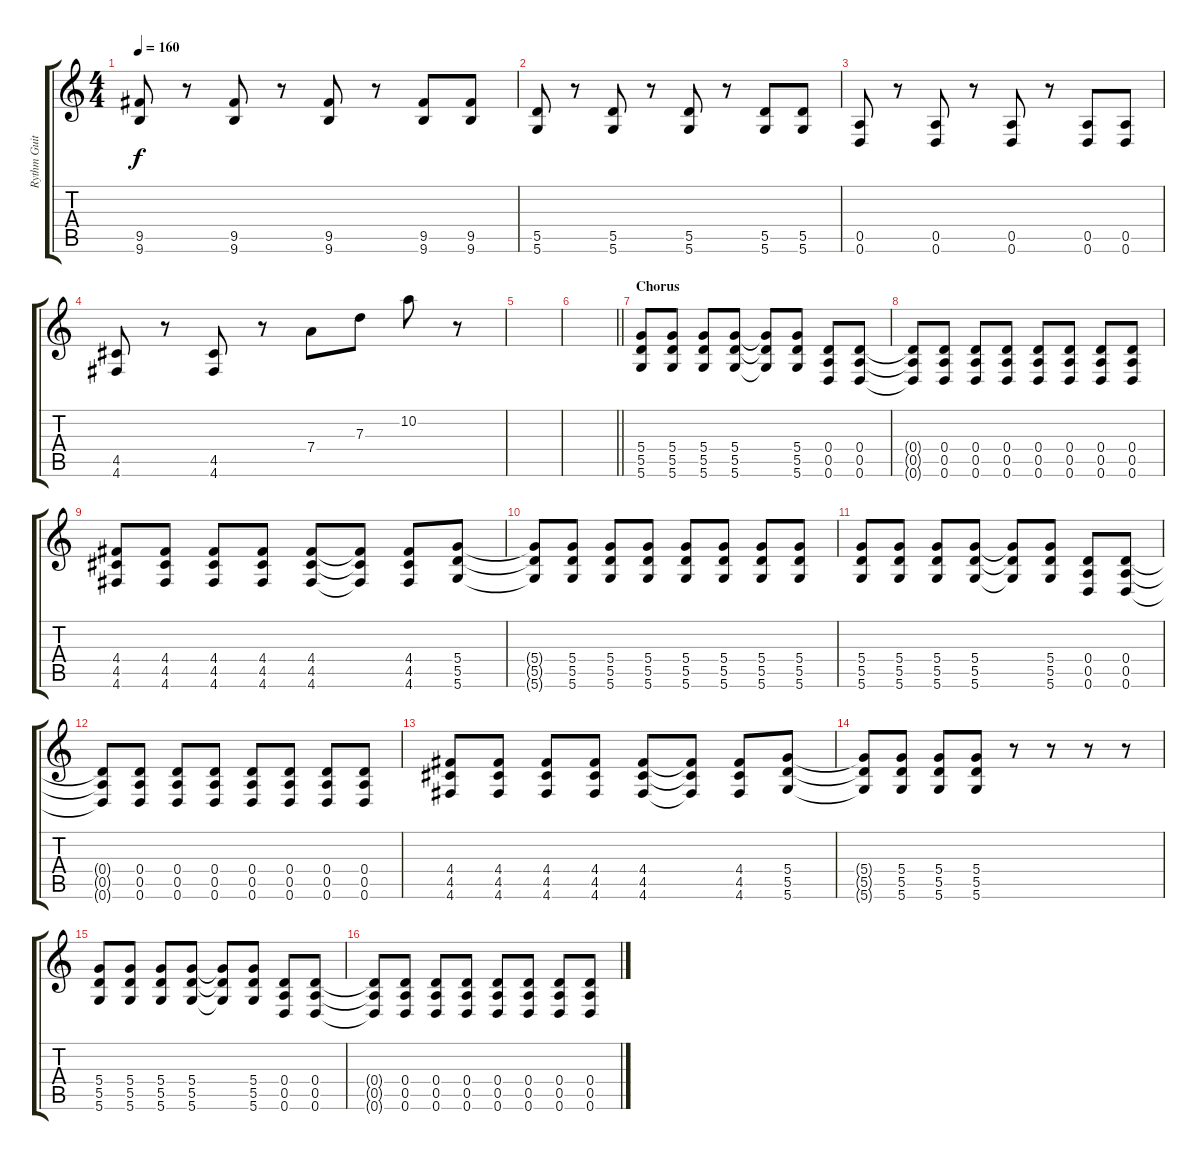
\track ("Rythm Guitar" "Rythm Guit") {instrument distortionguitar}
\staff {score tabs}
\tuning (E4 B3 G3 D3 A2 D2) {hide}
\ts (4 4)
\tempo 160
\clef g2
\ks c
(9.5 9.6).8{dy f} r.8 (9.5 9.6).8 r.8 (9.5 9.6).8 r.8 (9.5 9.6).8 (9.5 9.6).8 |
(5.5 5.6).8 r.8 (5.5 5.6).8 r.8 (5.5 5.6).8 r.8 (5.5 5.6).8 (5.5 5.6).8 |
(0.5 0.6).8 r.8 (0.5 0.6).8 r.8 (0.5 0.6).8 r.8 (0.5 0.6).8 (0.5 0.6).8 |
(4.5 4.6).8 r.8 (4.5 4.6).8 r.8 7.4.8 7.3.8 10.2.8 r.8 |
|
\barLineRight lightlight
|
\section ("" "Chorus")
(5.4 5.5 5.6).8 (5.4 5.5 5.6).8 (5.4 5.5 5.6).8 (5.4 5.5 5.6).8 (5.4{t} 5.5{t} 5.6{t}).8 (5.4 5.5 5.6).8 (0.4 0.5 0.6).8 (0.4 0.5 0.6).8 |
(0.4{t} 0.5{t} 0.6{t}).8 (0.4 0.5 0.6).8 (0.4 0.5 0.6).8 (0.4 0.5 0.6).8 (0.4 0.5 0.6).8 (0.4 0.5 0.6).8 (0.4 0.5 0.6).8 (0.4 0.5 0.6).8 |
(4.4 4.5 4.6).8 (4.4 4.5 4.6).8 (4.4 4.5 4.6).8 (4.4 4.5 4.6).8 (4.4 4.5 4.6).8 (4.4{t} 4.5{t} 4.6{t}).8 (4.4 4.5 4.6).8 (5.4 5.5 5.6).8 |
(5.4{t} 5.5{t} 5.6{t}).8 (5.4 5.5 5.6).8 (5.4 5.5 5.6).8 (5.4 5.5 5.6).8 (5.4 5.5 5.6).8 (5.4 5.5 5.6).8 (5.4 5.5 5.6).8 (5.4 5.5 5.6).8 |
(5.4 5.5 5.6).8 (5.4 5.5 5.6).8 (5.4 5.5 5.6).8 (5.4 5.5 5.6).8 (5.4{t} 5.5{t} 5.6{t}).8 (5.4 5.5 5.6).8 (0.4 0.5 0.6).8 (0.4 0.5 0.6).8 |
(0.4{t} 0.5{t} 0.6{t}).8 (0.4 0.5 0.6).8 (0.4 0.5 0.6).8 (0.4 0.5 0.6).8 (0.4 0.5 0.6).8 (0.4 0.5 0.6).8 (0.4 0.5 0.6).8 (0.4 0.5 0.6).8 |
(4.4 4.5 4.6).8 (4.4 4.5 4.6).8 (4.4 4.5 4.6).8 (4.4 4.5 4.6).8 (4.4 4.5 4.6).8 (4.4{t} 4.5{t} 4.6{t}).8 (4.4 4.5 4.6).8 (5.4 5.5 5.6).8 |
(5.4{t} 5.5{t} 5.6{t}).8 (5.4 5.5 5.6).8 (5.4 5.5 5.6).8 (5.4 5.5 5.6).8 r.8 r.8 r.8 r.8 |
(5.4 5.5 5.6).8 (5.4 5.5 5.6).8 (5.4 5.5 5.6).8 (5.4 5.5 5.6).8 (5.4{t} 5.5{t} 5.6{t}).8 (5.4 5.5 5.6).8 (0.4 0.5 0.6).8 (0.4 0.5 0.6).8 |
(0.4{t} 0.5{t} 0.6{t}).8 (0.4 0.5 0.6).8 (0.4 0.5 0.6).8 (0.4 0.5 0.6).8 (0.4 0.5 0.6).8 (0.4 0.5 0.6).8 (0.4 0.5 0.6).8 (0.4 0.5 0.6).8
